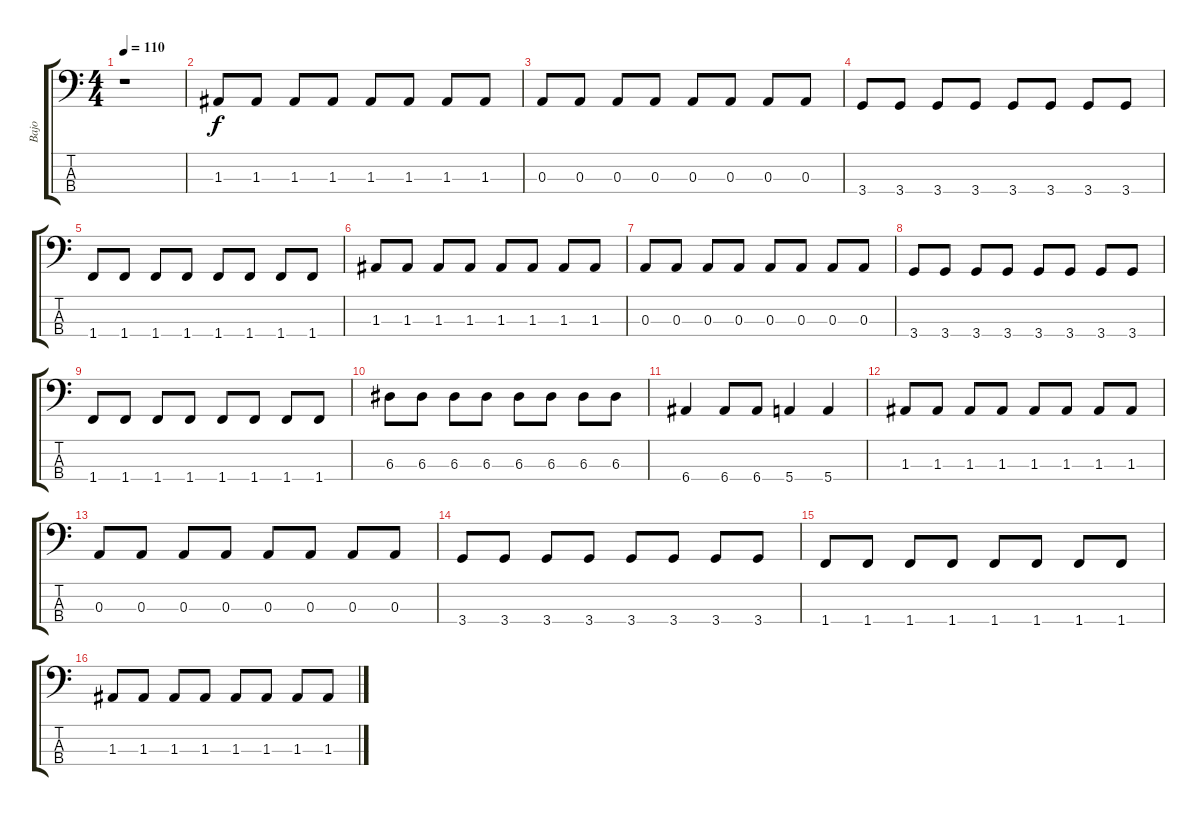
\track ("Bajo" "Bajo") {instrument electricbassfinger}
\staff {score tabs}
\tuning (G2 D2 A1 E1) {hide}
\ts (4 4)
\tempo 110
\clef f4
\ks c
r.1{dy f} |
1.3.8 1.3.8 1.3.8 1.3.8 1.3.8 1.3.8 1.3.8 1.3.8 |
0.3.8 0.3.8 0.3.8 0.3.8 0.3.8 0.3.8 0.3.8 0.3.8 |
3.4.8 3.4.8 3.4.8 3.4.8 3.4.8 3.4.8 3.4.8 3.4.8 |
1.4.8 1.4.8 1.4.8 1.4.8 1.4.8 1.4.8 1.4.8 1.4.8 |
1.3.8 1.3.8 1.3.8 1.3.8 1.3.8 1.3.8 1.3.8 1.3.8 |
0.3.8 0.3.8 0.3.8 0.3.8 0.3.8 0.3.8 0.3.8 0.3.8 |
3.4.8 3.4.8 3.4.8 3.4.8 3.4.8 3.4.8 3.4.8 3.4.8 |
1.4.8 1.4.8 1.4.8 1.4.8 1.4.8 1.4.8 1.4.8 1.4.8 |
6.3.8 6.3.8 6.3.8 6.3.8 6.3.8 6.3.8 6.3.8 6.3.8 |
6.4.4 6.4.8 6.4.8 5.4.4 5.4.4 |
1.3.8 1.3.8 1.3.8 1.3.8 1.3.8 1.3.8 1.3.8 1.3.8 |
0.3.8 0.3.8 0.3.8 0.3.8 0.3.8 0.3.8 0.3.8 0.3.8 |
3.4.8 3.4.8 3.4.8 3.4.8 3.4.8 3.4.8 3.4.8 3.4.8 |
1.4.8 1.4.8 1.4.8 1.4.8 1.4.8 1.4.8 1.4.8 1.4.8 |
1.3.8 1.3.8 1.3.8 1.3.8 1.3.8 1.3.8 1.3.8 1.3.8
